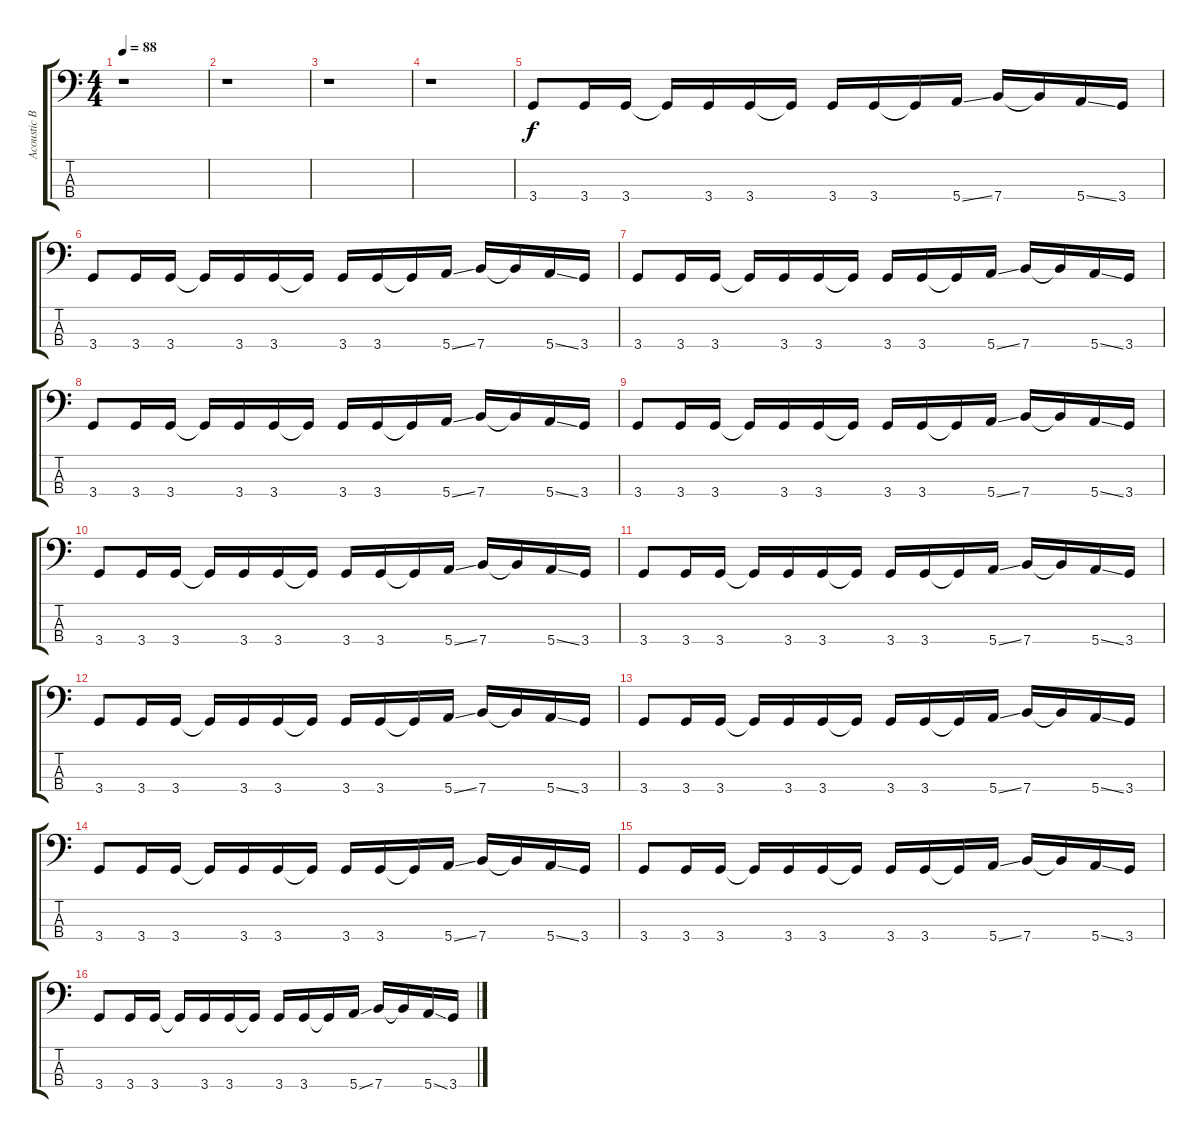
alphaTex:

\track ("Acoustic Bass" "Acoustic B") {instrument acousticbass}
\staff {score tabs}
\tuning (G2 D2 A1 E1) {hide}
\ts (4 4)
\tempo 88
\clef f4
\ks c
r.1{dy f instrument acousticbass} |
r.1 |
r.1 |
r.1 |
3.4.8 3.4.16 3.4.16 3.4{t}.16 3.4.16 3.4.16 3.4{t}.16 3.4.16 3.4.16 3.4{t}.16 5.4{ss}.16 7.4.16 7.4{t}.16 5.4{ss}.16 3.4.16 |
3.4.8 3.4.16 3.4.16 3.4{t}.16 3.4.16 3.4.16 3.4{t}.16 3.4.16 3.4.16 3.4{t}.16 5.4{ss}.16 7.4.16 7.4{t}.16 5.4{ss}.16 3.4.16 |
3.4.8 3.4.16 3.4.16 3.4{t}.16 3.4.16 3.4.16 3.4{t}.16 3.4.16 3.4.16 3.4{t}.16 5.4{ss}.16 7.4.16 7.4{t}.16 5.4{ss}.16 3.4.16 |
3.4.8 3.4.16 3.4.16 3.4{t}.16 3.4.16 3.4.16 3.4{t}.16 3.4.16 3.4.16 3.4{t}.16 5.4{ss}.16 7.4.16 7.4{t}.16 5.4{ss}.16 3.4.16 |
3.4.8 3.4.16 3.4.16 3.4{t}.16 3.4.16 3.4.16 3.4{t}.16 3.4.16 3.4.16 3.4{t}.16 5.4{ss}.16 7.4.16 7.4{t}.16 5.4{ss}.16 3.4.16 |
3.4.8 3.4.16 3.4.16 3.4{t}.16 3.4.16 3.4.16 3.4{t}.16 3.4.16 3.4.16 3.4{t}.16 5.4{ss}.16 7.4.16 7.4{t}.16 5.4{ss}.16 3.4.16 |
3.4.8 3.4.16 3.4.16 3.4{t}.16 3.4.16 3.4.16 3.4{t}.16 3.4.16 3.4.16 3.4{t}.16 5.4{ss}.16 7.4.16 7.4{t}.16 5.4{ss}.16 3.4.16 |
3.4.8 3.4.16 3.4.16 3.4{t}.16 3.4.16 3.4.16 3.4{t}.16 3.4.16 3.4.16 3.4{t}.16 5.4{ss}.16 7.4.16 7.4{t}.16 5.4{ss}.16 3.4.16 |
3.4.8 3.4.16 3.4.16 3.4{t}.16 3.4.16 3.4.16 3.4{t}.16 3.4.16 3.4.16 3.4{t}.16 5.4{ss}.16 7.4.16 7.4{t}.16 5.4{ss}.16 3.4.16 |
3.4.8 3.4.16 3.4.16 3.4{t}.16 3.4.16 3.4.16 3.4{t}.16 3.4.16 3.4.16 3.4{t}.16 5.4{ss}.16 7.4.16 7.4{t}.16 5.4{ss}.16 3.4.16 |
3.4.8 3.4.16 3.4.16 3.4{t}.16 3.4.16 3.4.16 3.4{t}.16 3.4.16 3.4.16 3.4{t}.16 5.4{ss}.16 7.4.16 7.4{t}.16 5.4{ss}.16 3.4.16 |
3.4.8 3.4.16 3.4.16 3.4{t}.16 3.4.16 3.4.16 3.4{t}.16 3.4.16 3.4.16 3.4{t}.16 5.4{ss}.16 7.4.16 7.4{t}.16 5.4{ss}.16 3.4.16
